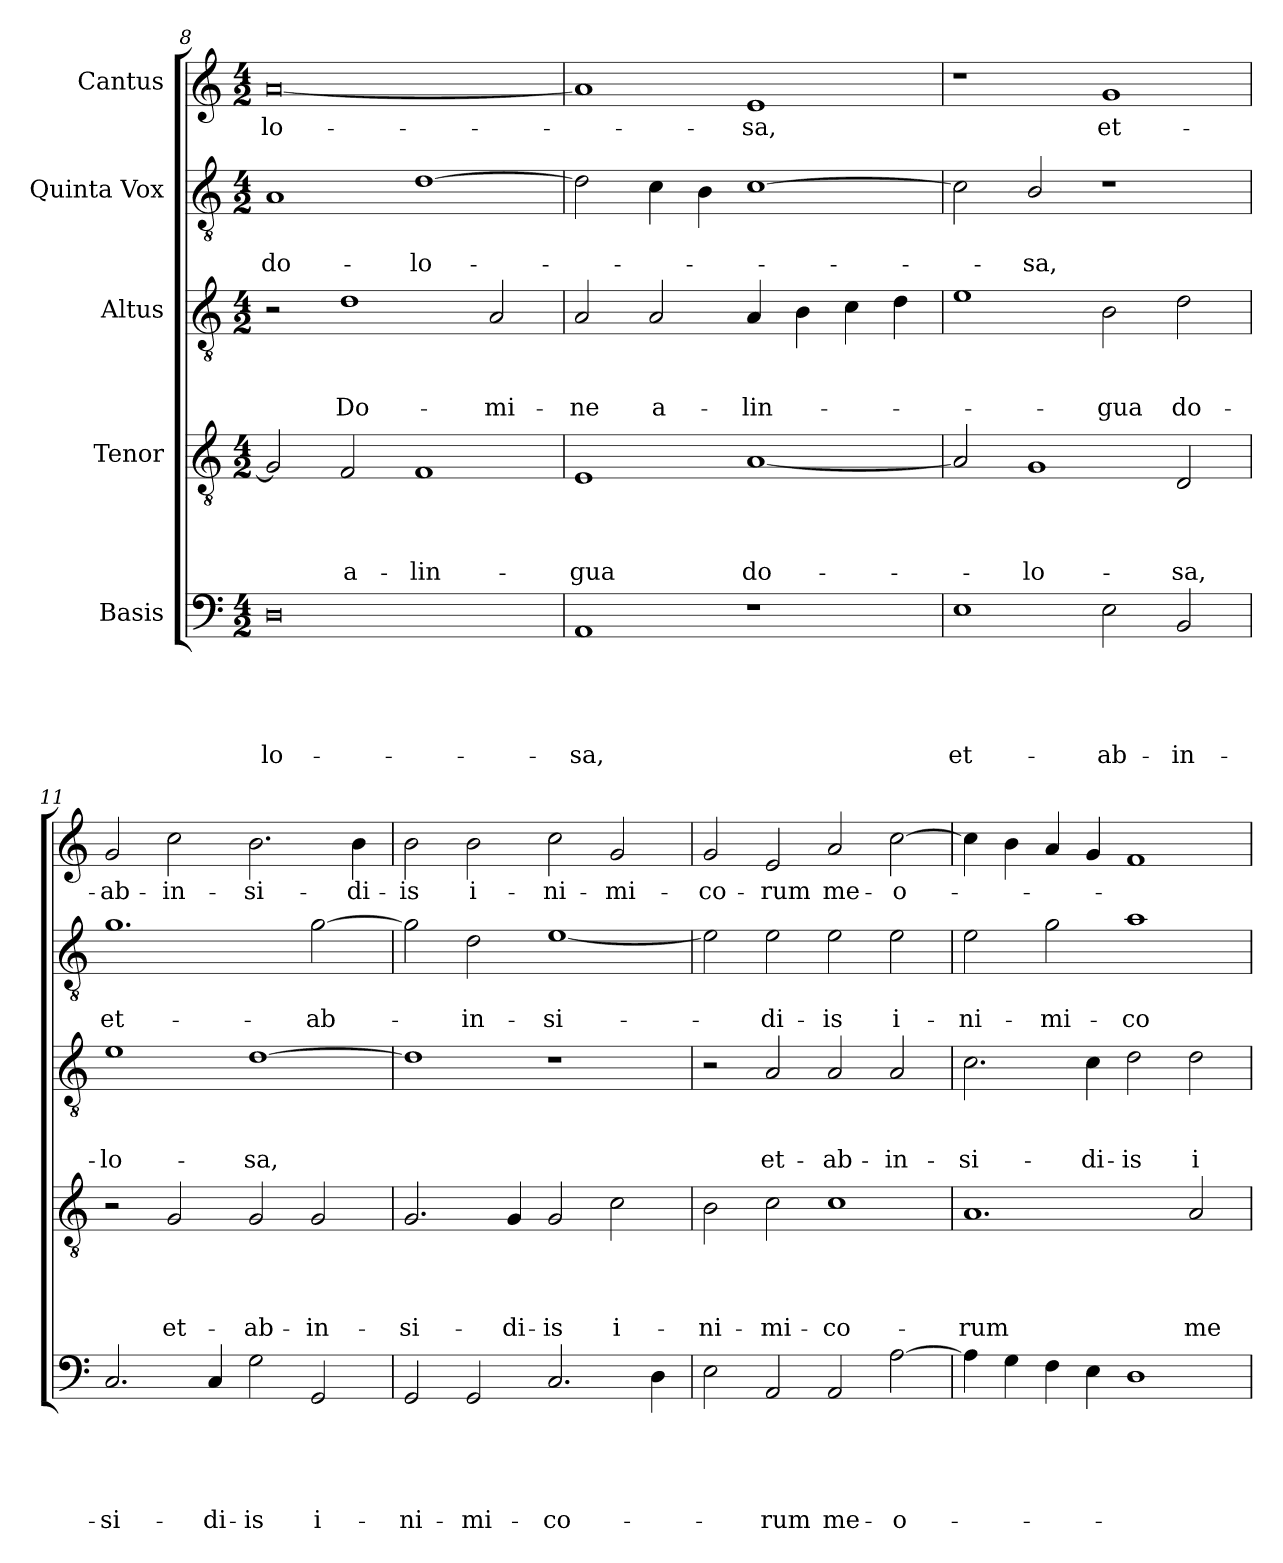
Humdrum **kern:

**kern	**text	**text	**text	**text	**text	**kern	**text	**text	**text	**text	**kern	**text	**text	**text	**kern	**text	**text	**kern	**text
*part5	*part5	*part5	*part5	*part5	*part5	*part4	*part4	*part4	*part4	*part4	*part3	*part3	*part3	*part3	*part2	*part2	*part2	*part1	*part1
*staff5	*staff5	*staff5	*staff5	*staff5	*staff5	*staff4	*staff4	*staff4	*staff4	*staff4	*staff3	*staff3	*staff3	*staff3	*staff2	*staff2	*staff2	*staff1	*staff1
*I"Basis	*	*	*	*	*	*I"Tenor	*	*	*	*	*I"Altus	*	*	*	*I"Quinta Vox	*	*	*I"Cantus	*
*clefF4	*	*	*	*	*	*clefGv2	*	*	*	*	*clefGv2	*	*	*	*clefGv2	*	*	*clefG2	*
*k[]	*	*	*	*	*	*k[]	*	*	*	*	*k[]	*	*	*	*k[]	*	*	*k[]	*
*M4/2	*	*	*	*	*	*M4/2	*	*	*	*	*M4/2	*	*	*	*M4/2	*	*	*M4/2	*
=8	=8	=8	=8	=8	=8	=8	=8	=8	=8	=8	=8	=8	=8	=8	=8	=8	=8	=8	=8
0D\	.	.	.	.	-lo-	2G/]	.	.	.	.	2r	.	.	.	1A/	.	do-	[0a/	-lo-
.	.	.	.	.	.	2F/	.	.	.	a-	1d\	.	.	Do-	.	.	.	.	.
.	.	.	.	.	.	1F/	.	.	.	lin-	.	.	.	.	[1d\	.	-lo-	.	.
.	.	.	.	.	.	.	.	.	.	.	2A/	.	.	-mi-	.	.	.	.	.
=9	=9	=9	=9	=9	=9	=9	=9	=9	=9	=9	=9	=9	=9	=9	=9	=9	=9	=9	=9
1AA/	.	.	.	.	-sa,	1E/	.	.	.	-gua	2A/	.	.	-ne	2d\]	.	.	1a/]	.
.	.	.	.	.	.	.	.	.	.	.	2A/	.	.	a-	4c\	.	.	.	.
.	.	.	.	.	.	.	.	.	.	.	.	.	.	.	4B\	.	.	.	.
1r	.	.	.	.	.	[1A/	.	.	.	do-	4A/	.	.	lin-	[1c\	.	.	1e/	-sa,
.	.	.	.	.	.	.	.	.	.	.	4B\	.	.	.	.	.	.	.	.
.	.	.	.	.	.	.	.	.	.	.	4c\	.	.	.	.	.	.	.	.
.	.	.	.	.	.	.	.	.	.	.	4d\	.	.	.	.	.	.	.	.
=10	=10	=10	=10	=10	=10	=10	=10	=10	=10	=10	=10	=10	=10	=10	=10	=10	=10	=10	=10
1E\	.	.	.	.	et-	2A/]	.	.	.	.	1e\	.	.	.	2c\]	.	.	1r	.
.	.	.	.	.	.	1G/	.	.	.	-lo-	.	.	.	.	2B/	.	-sa,	.	.
2E\	.	.	.	.	ab-	.	.	.	.	.	2B\	.	.	-gua	1r	.	.	1g/	et-
2BB/	.	.	.	.	in-	2D/	.	.	.	-sa,	2d\	.	.	do-	.	.	.	.	.
=11	=11	=11	=11	=11	=11	=11	=11	=11	=11	=11	=11	=11	=11	=11	=11	=11	=11	=11	=11
2.C/	.	.	.	.	-si-	2r	.	.	.	.	1e\	.	.	-lo-	1.g/	.	et-	2g/	ab-
.	.	.	.	.	.	2G/	.	.	.	et-	.	.	.	.	.	.	.	2cc\	in-
4C/	.	.	.	.	-di-	.	.	.	.	.	.	.	.	.	.	.	.	.	.
2G\	.	.	.	.	-is	2G/	.	.	.	ab-	[1d\	.	.	-sa,	.	.	.	2.b\	-si-
2GG/	.	.	.	.	i-	2G/	.	.	.	in-	.	.	.	.	[2g\	.	ab-	.	.
.	.	.	.	.	.	.	.	.	.	.	.	.	.	.	.	.	.	4b\	-di-
=12	=12	=12	=12	=12	=12	=12	=12	=12	=12	=12	=12	=12	=12	=12	=12	=12	=12	=12	=12
2GG/	.	.	.	.	-ni-	2.G/	.	.	.	-si-	1d\]	.	.	.	2g\]	.	.	2b\	-is
2GG/	.	.	.	.	-mi-	.	.	.	.	.	.	.	.	.	2d\	.	in-	2b\	i-
.	.	.	.	.	.	4G/	.	.	.	-di-	.	.	.	.	.	.	.	.	.
2.C/	.	.	.	.	-co-	2G/	.	.	.	-is	1r	.	.	.	[1e/	.	-si-	2cc\	-ni-
.	.	.	.	.	.	2c\	.	.	.	i-	.	.	.	.	.	.	.	2g/	-mi-
4D\	.	.	.	.	.	.	.	.	.	.	.	.	.	.	.	.	.	.	.
=13	=13	=13	=13	=13	=13	=13	=13	=13	=13	=13	=13	=13	=13	=13	=13	=13	=13	=13	=13
2E\	.	.	.	.	.	2B\	.	.	.	-ni-	2r	.	.	.	2e\]	.	.	2g/	-co-
2AA/	.	.	.	.	-rum	2c\	.	.	.	-mi-	2A/	.	.	et-	2e\	.	-di-	2e/	-rum
2AA/	.	.	.	.	me-	1c\	.	.	.	-co-	2A/	.	.	ab-	2e\	.	-is	2a/	me-
[2A\	.	.	.	.	-o-	.	.	.	.	.	2A/	.	.	in-	2e\	.	i-	[2cc\	-o-
=14	=14	=14	=14	=14	=14	=14	=14	=14	=14	=14	=14	=14	=14	=14	=14	=14	=14	=14	=14
4A\]	.	.	.	.	.	1.A/	.	.	.	-rum	2.c\	.	.	-si-	2e\	.	-ni-	4cc\]	.
4G\	.	.	.	.	.	.	.	.	.	.	.	.	.	.	.	.	.	4b\	.
4F\	.	.	.	.	.	.	.	.	.	.	.	.	.	.	2g\	.	-mi-	4a/	.
4E\	.	.	.	.	.	.	.	.	.	.	4c\	.	.	-di-	.	.	.	4g/	.
1D\	.	.	.	.	.	.	.	.	.	.	2d\	.	.	-is	1a/	.	-co-	1f/	.
.	.	.	.	.	.	2A/	.	.	.	me-	2d\	.	.	i-	.	.	.	.	.
=	=	=	=	=	=	=	=	=	=	=	=	=	=	=	=	=	=	=	=
*-	*-	*-	*-	*-	*-	*-	*-	*-	*-	*-	*-	*-	*-	*-	*-	*-	*-	*-	*-
